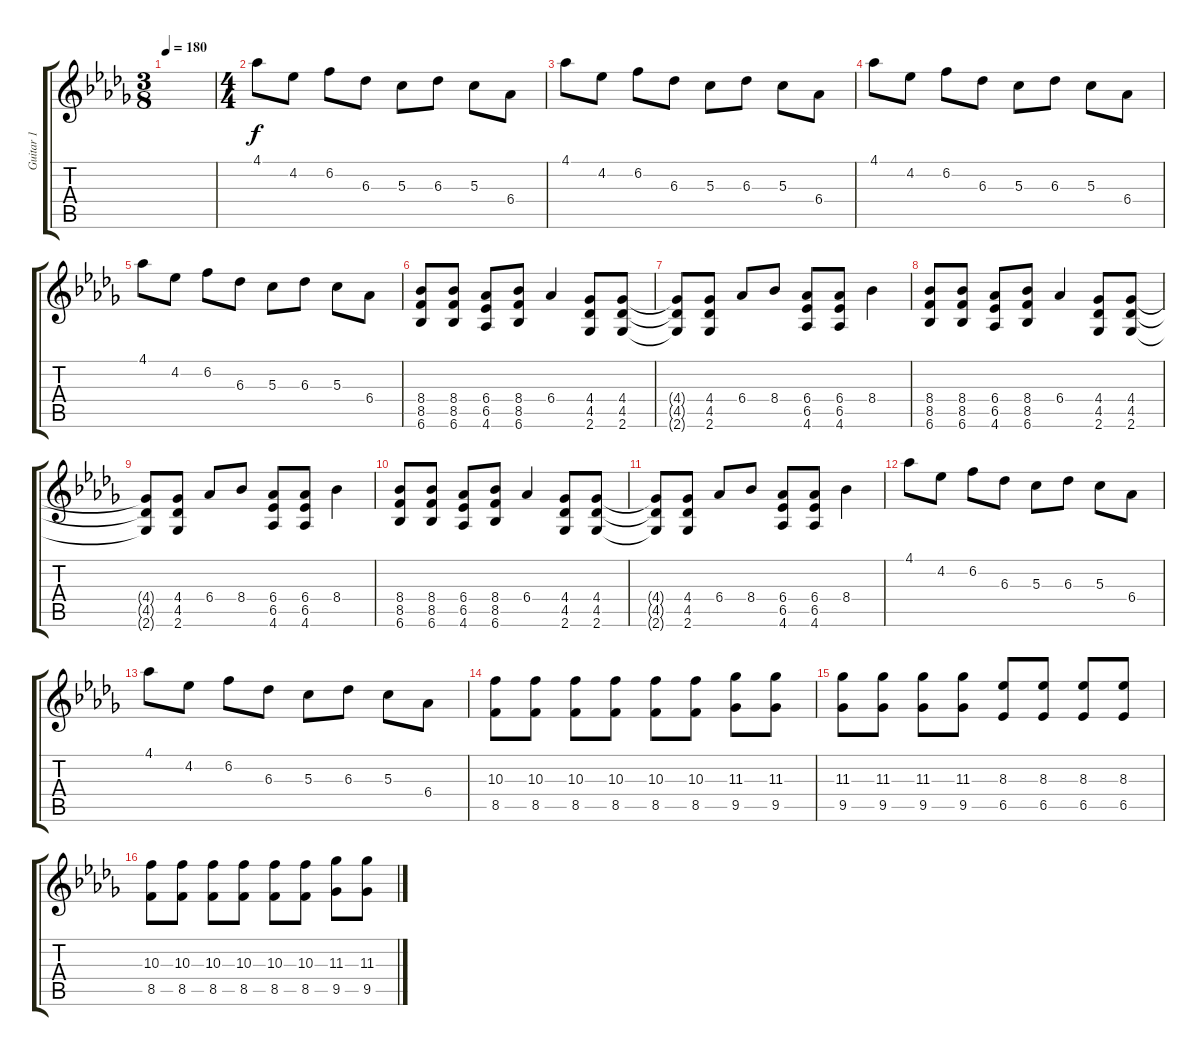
\track ("Guitar 1" "Guitar 1") {instrument distortionguitar}
\staff {score tabs}
\tuning (E4 B3 G3 D3 A2 E2) {hide}
\ts (3 8)
\tempo 180
\clef g2
\ks db
|
\ts (4 4)
4.1.8 4.2.8 6.2.8 6.3.8 5.3.8 6.3.8 5.3.8 6.4.8 |
4.1.8 4.2.8 6.2.8 6.3.8 5.3.8 6.3.8 5.3.8 6.4.8 |
4.1.8 4.2.8 6.2.8 6.3.8 5.3.8 6.3.8 5.3.8 6.4.8 |
4.1.8 4.2.8 6.2.8 6.3.8 5.3.8 6.3.8 5.3.8 6.4.8 |
(8.4 8.5 6.6).8 (8.4 8.5 6.6).8 (6.4 6.5 4.6).8 (8.4 8.5 6.6).8 6.4.4 (4.4 4.5 2.6).8 (4.4 4.5 2.6).8 |
(4.4{t} 4.5{t} 2.6{t}).8 (4.4 4.5 2.6).8 6.4.8 8.4.8 (6.4 6.5 4.6).8 (6.4 6.5 4.6).8 8.4.4 |
(8.4 8.5 6.6).8 (8.4 8.5 6.6).8 (6.4 6.5 4.6).8 (8.4 8.5 6.6).8 6.4.4 (4.4 4.5 2.6).8 (4.4 4.5 2.6).8 |
(4.4{t} 4.5{t} 2.6{t}).8 (4.4 4.5 2.6).8 6.4.8 8.4.8 (6.4 6.5 4.6).8 (6.4 6.5 4.6).8 8.4.4 |
(8.4 8.5 6.6).8 (8.4 8.5 6.6).8 (6.4 6.5 4.6).8 (8.4 8.5 6.6).8 6.4.4 (4.4 4.5 2.6).8 (4.4 4.5 2.6).8 |
(4.4{t} 4.5{t} 2.6{t}).8 (4.4 4.5 2.6).8 6.4.8 8.4.8 (6.4 6.5 4.6).8 (6.4 6.5 4.6).8 8.4.4 |
4.1.8 4.2.8 6.2.8 6.3.8 5.3.8 6.3.8 5.3.8 6.4.8 |
4.1.8 4.2.8 6.2.8 6.3.8 5.3.8 6.3.8 5.3.8 6.4.8 |
(10.3 8.5).8 (10.3 8.5).8 (10.3 8.5).8 (10.3 8.5).8 (10.3 8.5).8 (10.3 8.5).8 (11.3 9.5).8 (11.3 9.5).8 |
(11.3 9.5).8 (11.3 9.5).8 (11.3 9.5).8 (11.3 9.5).8 (8.3 6.5).8 (8.3 6.5).8 (8.3 6.5).8 (8.3 6.5).8 |
(10.3 8.5).8 (10.3 8.5).8 (10.3 8.5).8 (10.3 8.5).8 (10.3 8.5).8 (10.3 8.5).8 (11.3 9.5).8 (11.3 9.5).8
